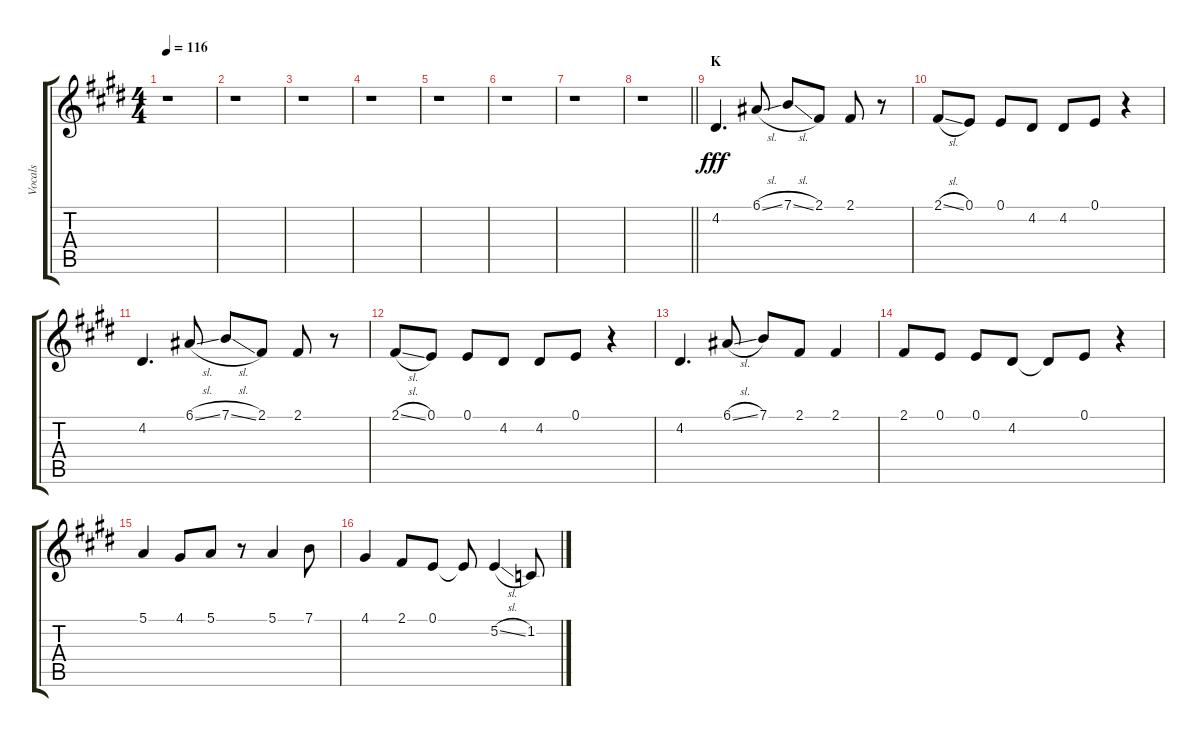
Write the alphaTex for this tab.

\track ("Vocals" "Vocals") {instrument voiceoohs}
\staff {score tabs}
\tuning (E4 B3 G3 D3 A2 E2) {hide}
\ts (4 4)
\tempo 116
\clef g2
\ks e
r.1{dy fff} |
r.1 |
r.1 |
r.1 |
r.1 |
r.1 |
r.1 |
\barLineRight lightlight
r.1 |
\section ("" "K")
4.2.4{d} 6.1{sl}.8 7.1{sl}.8 2.1.8 2.1.8 r.8 |
2.1{sl}.8 0.1.8 0.1.8 4.2.8 4.2.8 0.1.8 r.4 |
4.2.4{d} 6.1{sl}.8 7.1{sl}.8 2.1.8 2.1.8 r.8 |
2.1{sl}.8 0.1.8 0.1.8 4.2.8 4.2.8 0.1.8 r.4 |
4.2.4{d} 6.1{sl}.8 7.1.8 2.1.8 2.1.4 |
2.1.8 0.1.8 0.1.8 4.2.8 4.2{t}.8 0.1.8 r.4 |
5.1.4 4.1.8 5.1.8 r.8 5.1.4 7.1.8 |
4.1.4 2.1.8 0.1.8 0.1{t}.8 5.2{sl}.4 1.2.8
